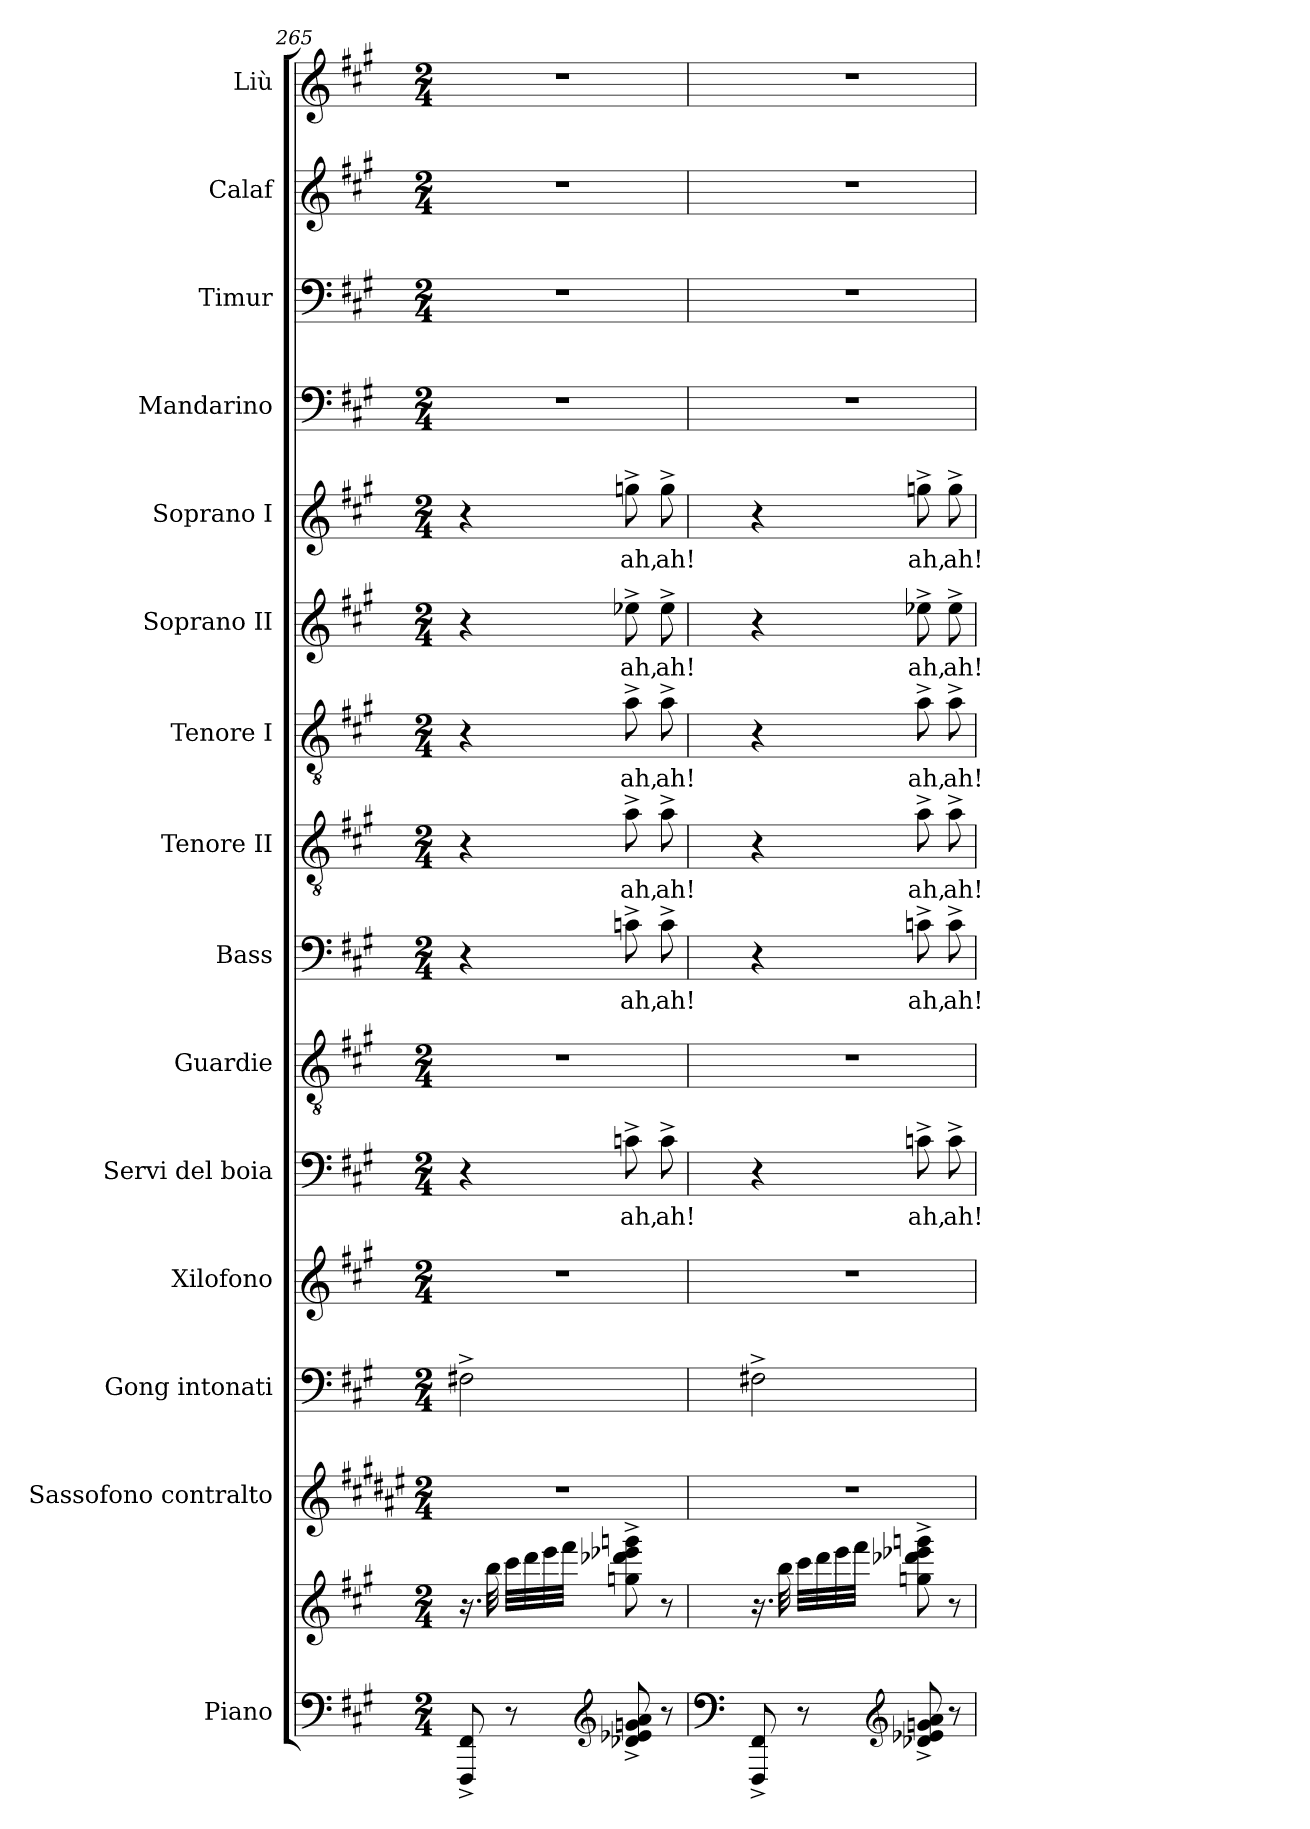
**kern	**kern	**kern	**kern	**kern	**kern	**text	**kern	**kern	**text	**kern	**text	**kern	**text	**kern	**text	**kern	**text	**kern	**kern	**kern	**kern
*part15	*part15	*part14	*part13	*part12	*part11	*part11	*part10	*part9	*part9	*part8	*part8	*part7	*part7	*part6	*part6	*part5	*part5	*part4	*part3	*part2	*part1
*staff16	*staff15	*staff14	*staff13	*staff12	*staff11	*staff11	*staff10	*staff9	*staff9	*staff8	*staff8	*staff7	*staff7	*staff6	*staff6	*staff5	*staff5	*staff4	*staff3	*staff2	*staff1
*I"Piano	*	*I"Sassofono contralto	*I"Gong intonati	*I"Xilofono	*I"Servi del boia	*	*I"Guardie	*I"Bass	*	*I"Tenore II	*	*I"Tenore I	*	*I"Soprano II	*	*I"Soprano I	*	*I"Mandarino	*I"Timur	*I"Calaf	*I"Liù
*I'Pno.	*	*	*I'Gong int.	*I'Xil.	*I'Ser.B.	*	*I'G.	*I'B.	*	*I'T. II	*	*I'T. I	*	*I'S. II	*	*I'S. I	*	*I'M.	*I'T.	*I'C.	*I'L.
!!LO:PB:g=z
*clefF4	*clefG2	*clefG2	*clefF4	*clefG2	*clefF4	*	*clefGv2	*clefF4	*	*clefGv2	*	*clefGv2	*	*clefG2	*	*clefG2	*	*clefF4	*clefF4	*clefG2	*clefG2
*	*	*ITrd5c9	*	*ITrd-7c-12	*	*	*	*	*	*	*	*	*	*	*	*	*	*	*	*	*
*k[f#c#g#]	*k[f#c#g#]	*k[f#c#g#]	*k[f#c#g#]	*k[f#c#g#]	*k[f#c#g#]	*	*k[f#c#g#]	*k[f#c#g#]	*	*k[f#c#g#]	*	*k[f#c#g#]	*	*k[f#c#g#]	*	*k[f#c#g#]	*	*k[f#c#g#]	*k[f#c#g#]	*k[f#c#g#]	*k[f#c#g#]
*M2/4	*M2/4	*M2/4	*M2/4	*M2/4	*M2/4	*	*M2/4	*M2/4	*	*M2/4	*	*M2/4	*	*M2/4	*	*M2/4	*	*M2/4	*M2/4	*M2/4	*M2/4
=265	=265	=265	=265	=265	=265	=265	=265	=265	=265	=265	=265	=265	=265	=265	=265	=265	=265	=265	=265	=265	=265
8FFF#/^ 8FF#/^	16.r	2r	2F#X^\	2r	4r	.	2r	4r	.	4r	.	4r	.	4r	.	4r	.	2r	2r	2r	2r
.	32bb\	.	.	.	.	.	.	.	.	.	.	.	.	.	.	.	.	.	.	.	.
8r	32ccc#\LLL	.	.	.	.	.	.	.	.	.	.	.	.	.	.	.	.	.	.	.	.
.	32ddd\	.	.	.	.	.	.	.	.	.	.	.	.	.	.	.	.	.	.	.	.
.	32eee\	.	.	.	.	.	.	.	.	.	.	.	.	.	.	.	.	.	.	.	.
.	32fff#\JJJ	.	.	.	.	.	.	.	.	.	.	.	.	.	.	.	.	.	.	.	.
*clefG2	*	*	*	*	*	*	*	*	*	*	*	*	*	*	*	*	*	*	*	*	*
!	!	!	!	!	!	!LO:LY:b	!	!	!LO:LY:b	!	!LO:LY:b	!	!LO:LY:b	!	!LO:LY:b	!	!LO:LY:b	!	!	!	!
8d-X/^ 8e-X/^ 8gn/^ 8a/^	8ggn\^ 8ddd-X\^ 8eee-X\^ 8gggn\^	.	.	.	8cn^\	ah,	.	8cn^\	ah,	8a^\	ah,	8a^\	ah,	8ee-X^\	ah,	8ggn^\	ah,	.	.	.	.
!	!	!	!	!	!	!LO:LY:b	!	!	!LO:LY:b	!	!LO:LY:b	!	!LO:LY:b	!	!LO:LY:b	!	!LO:LY:b	!	!	!	!
8r	8r	.	.	.	8c^\	ah!	.	8c^\	ah!	8a^\	ah!	8a^\	ah!	8ee-^\	ah!	8gg^\	ah!	.	.	.	.
=266	=266	=266	=266	=266	=266	=266	=266	=266	=266	=266	=266	=266	=266	=266	=266	=266	=266	=266	=266	=266	=266
*clefF4	*	*	*	*	*	*	*	*	*	*	*	*	*	*	*	*	*	*	*	*	*
8FFF#/^ 8FF#/^	16.r	2r	2F#X^\	2r	4r	.	2r	4r	.	4r	.	4r	.	4r	.	4r	.	2r	2r	2r	2r
.	32bb\	.	.	.	.	.	.	.	.	.	.	.	.	.	.	.	.	.	.	.	.
8r	32ccc#\LLL	.	.	.	.	.	.	.	.	.	.	.	.	.	.	.	.	.	.	.	.
.	32ddd\	.	.	.	.	.	.	.	.	.	.	.	.	.	.	.	.	.	.	.	.
.	32eee\	.	.	.	.	.	.	.	.	.	.	.	.	.	.	.	.	.	.	.	.
.	32fff#\JJJ	.	.	.	.	.	.	.	.	.	.	.	.	.	.	.	.	.	.	.	.
*clefG2	*	*	*	*	*	*	*	*	*	*	*	*	*	*	*	*	*	*	*	*	*
!	!	!	!	!	!	!LO:LY:b	!	!	!LO:LY:b	!	!LO:LY:b	!	!LO:LY:b	!	!LO:LY:b	!	!LO:LY:b	!	!	!	!
8d-X/^ 8e-X/^ 8gn/^ 8a/^	8ggn\^ 8ddd-X\^ 8eee-X\^ 8gggn\^	.	.	.	8cn^\	ah,	.	8cn^\	ah,	8a^\	ah,	8a^\	ah,	8ee-X^\	ah,	8ggn^\	ah,	.	.	.	.
!	!	!	!	!	!	!LO:LY:b	!	!	!LO:LY:b	!	!LO:LY:b	!	!LO:LY:b	!	!LO:LY:b	!	!LO:LY:b	!	!	!	!
8r	8r	.	.	.	8c^\	ah!	.	8c^\	ah!	8a^\	ah!	8a^\	ah!	8ee-^\	ah!	8gg^\	ah!	.	.	.	.
=	=	=	=	=	=	=	=	=	=	=	=	=	=	=	=	=	=	=	=	=	=
*-	*-	*-	*-	*-	*-	*-	*-	*-	*-	*-	*-	*-	*-	*-	*-	*-	*-	*-	*-	*-	*-
